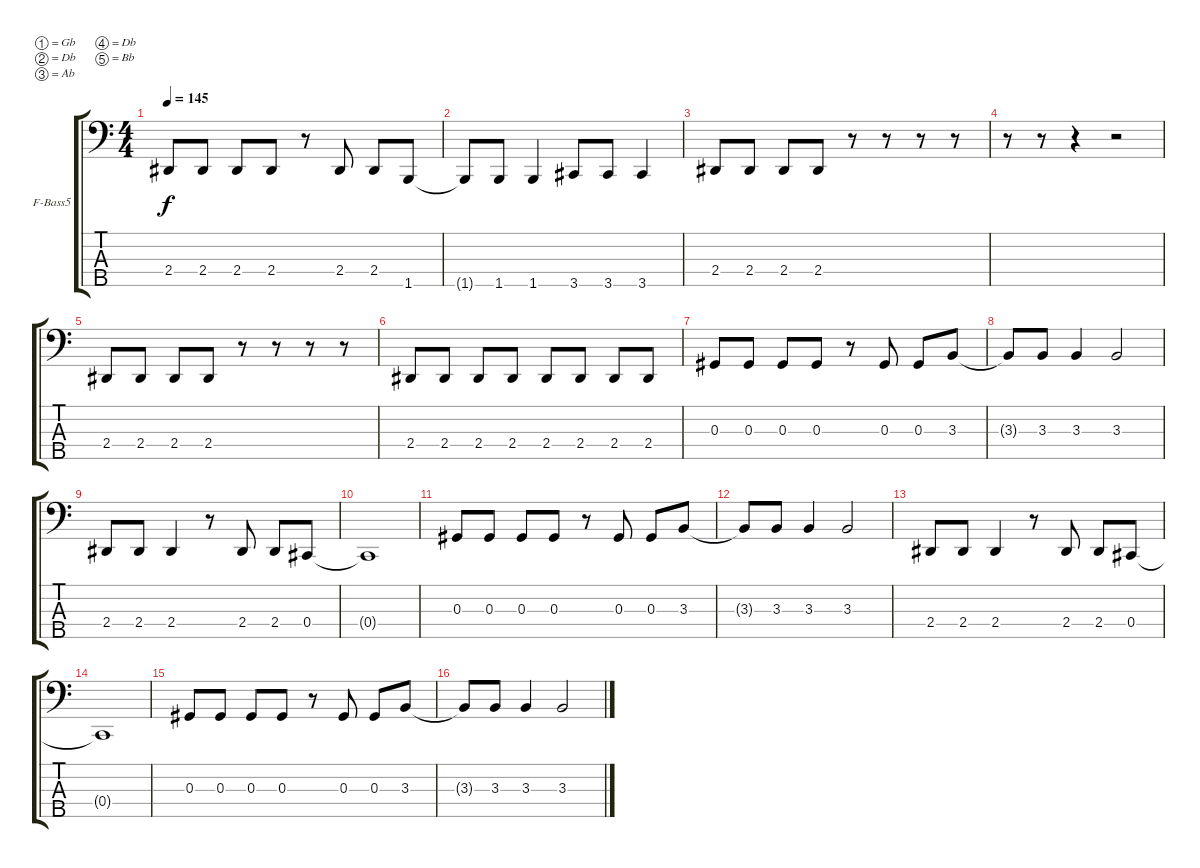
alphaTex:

\bracketExtendMode groupsimilarinstruments
\firstSystemTrackNameOrientation horizontal
\otherSystemsTrackNameOrientation horizontal
\track ("Bass" "F-Bass5") {instrument fretlessbass}
\staff {score tabs}
\tuning (Gb2 Db2 Ab1 Db1 Bb0)
\ts (4 4)
\tempo 145
\clef f4
\ks c
2.4.8{dy f} 2.4.8 2.4.8 2.4.8 r.8 2.4.8 2.4.8 1.5.8 |
1.5{t}.8 1.5.8 1.5.4 3.5.8 3.5.8 3.5.4 |
2.4.8 2.4.8 2.4.8 2.4.8 r.8 r.8 r.8 r.8 |
r.8 r.8 r.4 r.2 |
2.4.8 2.4.8 2.4.8 2.4.8 r.8 r.8 r.8 r.8 |
2.4.8 2.4.8 2.4.8 2.4.8 2.4.8 2.4.8 2.4.8 2.4.8 |
0.3.8 0.3.8 0.3.8 0.3.8 r.8 0.3.8 0.3.8 3.3.8 |
3.3{t}.8 3.3.8 3.3.4 3.3.2 |
2.4.8 2.4.8 2.4.4 r.8 2.4.8 2.4.8 0.4.8 |
0.4{t}.1 |
0.3.8 0.3.8 0.3.8 0.3.8 r.8 0.3.8 0.3.8 3.3.8 |
3.3{t}.8 3.3.8 3.3.4 3.3.2 |
2.4.8 2.4.8 2.4.4 r.8 2.4.8 2.4.8 0.4.8 |
0.4{t}.1 |
0.3.8 0.3.8 0.3.8 0.3.8 r.8 0.3.8 0.3.8 3.3.8 |
3.3{t}.8 3.3.8 3.3.4 3.3.2
